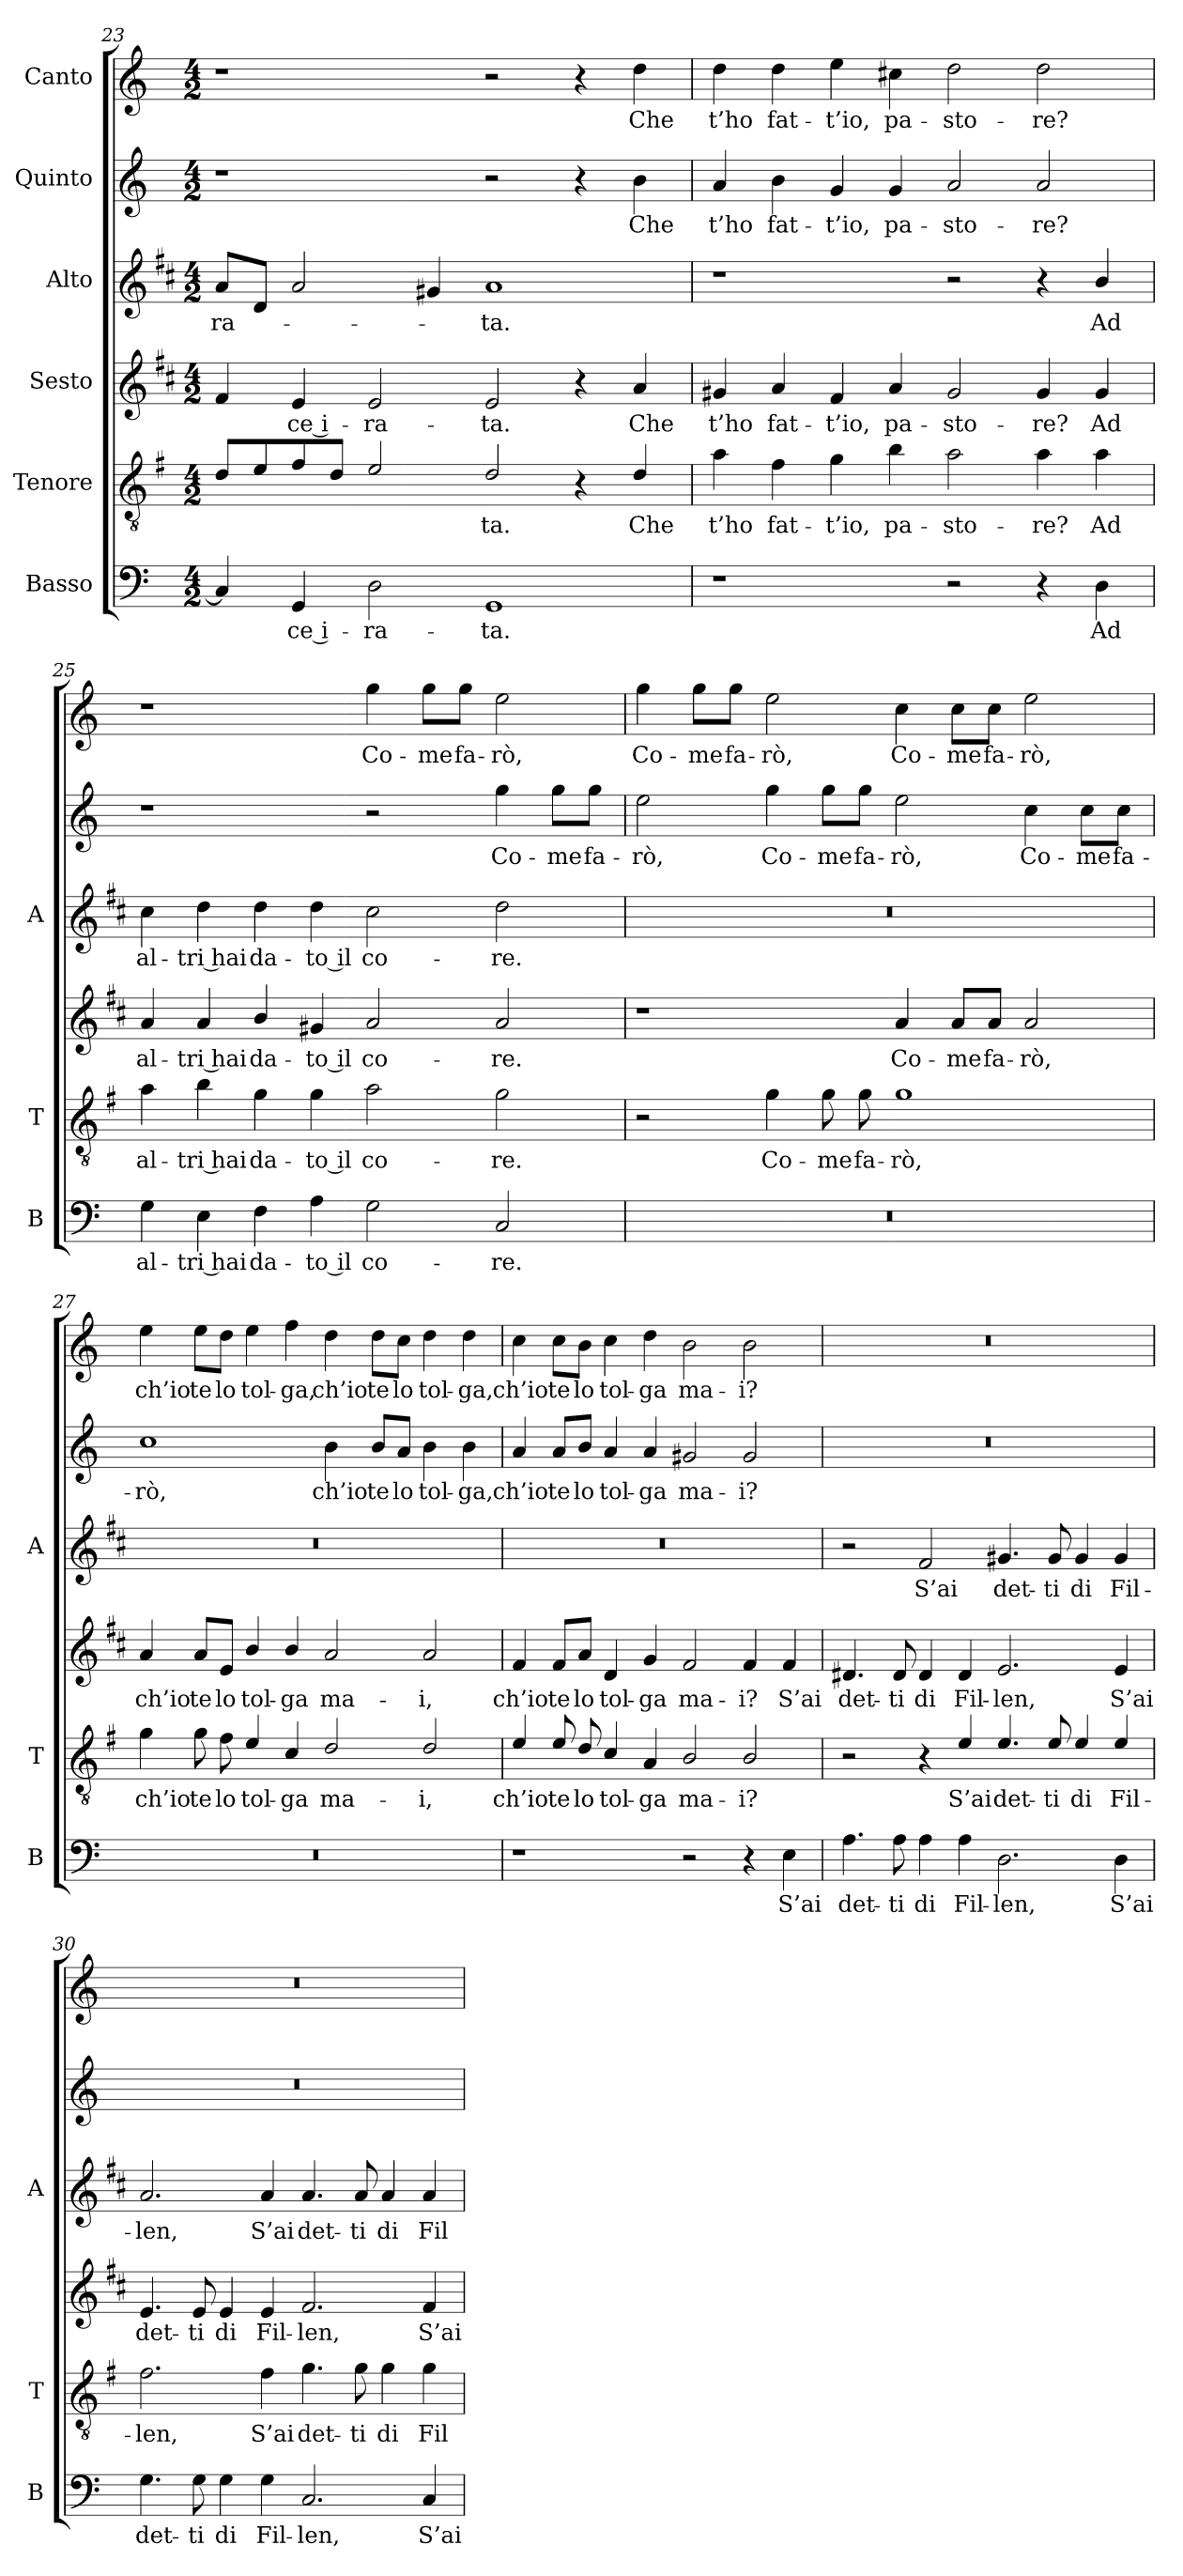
**kern	**text	**kern	**text	**kern	**text	**kern	**text	**kern	**text	**kern	**text
*part6	*part6	*part5	*part5	*part4	*part4	*part3	*part3	*part2	*part2	*part1	*part1
*staff6	*staff6	*staff5	*staff5	*staff4	*staff4	*staff3	*staff3	*staff2	*staff2	*staff1	*staff1
*I"Basso	*	*I"Tenore	*	*I"Sesto	*	*I"Alto	*	*I"Quinto	*	*I"Canto	*
*I'B	*	*I'T	*	*	*	*I'A	*	*	*	*	*
!!LO:LB:g=z
*clefF4	*	*clefGv2	*	*clefG2	*	*clefG2	*	*clefG2	*	*clefG2	*
*	*	*ITrd4c7	*	*ITrd1c2	*	*ITrd1c2	*	*	*	*	*
*k[]	*	*k[]	*	*k[]	*	*k[]	*	*k[]	*	*k[]	*
*C:	*	*C:	*	*C:	*	*C:	*	*C:	*	*C:	*
*M4/2	*	*M4/2	*	*M4/2	*	*M4/2	*	*M4/2	*	*M4/2	*
=23	=23	=23	=23	=23	=23	=23	=23	=23	=23	=23	=23
!	!	!	!	!	!	!	!LO:LY:b	!	!	!	!
4C/]	.	8G/L	.	4e/	.	8g/L	-ra-	1r	.	1r	.
.	.	8A/	.	.	.	8c/J	.	.	.	.	.
!	!LO:LY:b	!	!	!	!LO:LY:b	!	!	!	!	!	!
4GG/	-ce i-	8B/	.	4d/	-ce i-	2g/	.	.	.	.	.
.	.	8G/J	.	.	.	.	.	.	.	.	.
!	!LO:LY:b	!	!	!	!LO:LY:b	!	!	!	!	!	!
2D\	-ra-	2A/	.	2d/	-ra-	.	.	.	.	.	.
.	.	.	.	.	.	4f#X/	.	.	.	.	.
!	!LO:LY:b	!	!LO:LY:b	!	!LO:LY:b	!	!LO:LY:b	!	!	!	!
1GG	-ta.	2G/	-ta.	2d/	-ta.	1g	-ta.	2r	.	2r	.
.	.	4r	.	4r	.	.	.	4r	.	4r	.
!	!	!	!LO:LY:b	!	!LO:LY:b	!	!	!	!LO:LY:b	!	!LO:LY:b
.	.	4G/	Che	4g/	Che	.	.	4b\	Che	4dd\	Che
=24	=24	=24	=24	=24	=24	=24	=24	=24	=24	=24	=24
!	!	!	!LO:LY:b	!	!LO:LY:b	!	!	!	!LO:LY:b	!	!LO:LY:b
1r	.	4d\	t’ho	4f#X/	t’ho	1r	.	4a/	t’ho	4dd\	t’ho
!	!	!	!LO:LY:b	!	!LO:LY:b	!	!	!	!LO:LY:b	!	!LO:LY:b
.	.	4B\	fat-	4g/	fat-	.	.	4b\	fat-	4dd\	fat-
!	!	!	!LO:LY:b	!	!LO:LY:b	!	!	!	!LO:LY:b	!	!LO:LY:b
.	.	4c\	-t’io,	4e/	-t’io,	.	.	4g/	-t’io,	4ee\	-t’io,
!	!	!	!LO:LY:b	!	!LO:LY:b	!	!	!	!LO:LY:b	!	!LO:LY:b
.	.	4e\	pa-	4g/	pa-	.	.	4g/	pa-	4cc#X\	pa-
!	!	!	!LO:LY:b	!	!LO:LY:b	!	!	!	!LO:LY:b	!	!LO:LY:b
2r	.	2d\	-sto-	2f#/	-sto-	2r	.	2a/	-sto-	2dd\	-sto-
!	!	!	!LO:LY:b	!	!LO:LY:b	!	!	!	!LO:LY:b	!	!LO:LY:b
4r	.	4d\	-re?	4f#/	-re?	4r	.	2a/	-re?	2dd\	-re?
!	!LO:LY:b	!	!LO:LY:b	!	!LO:LY:b	!	!LO:LY:b	!	!	!	!
4D\	Ad	4d\	Ad	4f#/	Ad	4a/	Ad	.	.	.	.
=25	=25	=25	=25	=25	=25	=25	=25	=25	=25	=25	=25
!	!LO:LY:b	!	!LO:LY:b	!	!LO:LY:b	!	!LO:LY:b	!	!	!	!
4G\	al-	4d\	al-	4g/	al-	4b\	al-	1r	.	1r	.
!	!LO:LY:b	!	!LO:LY:b	!	!LO:LY:b	!	!LO:LY:b	!	!	!	!
4E\	-tri hai	4e\	-tri hai	4g/	-tri hai	4cc\	-tri hai	.	.	.	.
!	!LO:LY:b	!	!LO:LY:b	!	!LO:LY:b	!	!LO:LY:b	!	!	!	!
4F\	da-	4c\	da-	4a/	da-	4cc\	da-	.	.	.	.
!	!LO:LY:b	!	!LO:LY:b	!	!LO:LY:b	!	!LO:LY:b	!	!	!	!
4A\	-to il	4c\	-to il	4f#X/	-to il	4cc\	-to il	.	.	.	.
!	!LO:LY:b	!	!LO:LY:b	!	!LO:LY:b	!	!LO:LY:b	!	!	!	!LO:LY:b
2G\	co-	2d\	co-	2g/	co-	2b\	co-	2r	.	4gg\	Co-
!	!	!	!	!	!	!	!	!	!	!	!LO:LY:b
.	.	.	.	.	.	.	.	.	.	8gg\L	-me
!	!	!	!	!	!	!	!	!	!	!	!LO:LY:b
.	.	.	.	.	.	.	.	.	.	8gg\J	fa-
!	!LO:LY:b	!	!LO:LY:b	!	!LO:LY:b	!	!LO:LY:b	!	!LO:LY:b	!	!LO:LY:b
2C/	-re.	2c\	-re.	2g/	-re.	2cc\	-re.	4gg\	Co-	2ee\	-rò,
!	!	!	!	!	!	!	!	!	!LO:LY:b	!	!
.	.	.	.	.	.	.	.	8gg\L	-me	.	.
!	!	!	!	!	!	!	!	!	!LO:LY:b	!	!
.	.	.	.	.	.	.	.	8gg\J	fa-	.	.
!!LO:LB:g=z
=26	=26	=26	=26	=26	=26	=26	=26	=26	=26	=26	=26
!	!	!	!	!	!	!	!	!	!LO:LY:b	!	!LO:LY:b
0r	.	2r	.	1r	.	0r	.	2ee\	-rò,	4gg\	Co-
!	!	!	!	!	!	!	!	!	!	!	!LO:LY:b
.	.	.	.	.	.	.	.	.	.	8gg\L	-me
!	!	!	!	!	!	!	!	!	!	!	!LO:LY:b
.	.	.	.	.	.	.	.	.	.	8gg\J	fa-
!	!	!	!LO:LY:b	!	!	!	!	!	!LO:LY:b	!	!LO:LY:b
.	.	4c\	Co-	.	.	.	.	4gg\	Co-	2ee\	-rò,
!	!	!	!LO:LY:b	!	!	!	!	!	!LO:LY:b	!	!
.	.	8c\	-me	.	.	.	.	8gg\L	-me	.	.
!	!	!	!LO:LY:b	!	!	!	!	!	!LO:LY:b	!	!
.	.	8c\	fa-	.	.	.	.	8gg\J	fa-	.	.
!	!	!	!LO:LY:b	!	!LO:LY:b	!	!	!	!LO:LY:b	!	!LO:LY:b
.	.	1c	-rò,	4g/	Co-	.	.	2ee\	-rò,	4cc\	Co-
!	!	!	!	!	!LO:LY:b	!	!	!	!	!	!LO:LY:b
.	.	.	.	8g/L	-me	.	.	.	.	8cc\L	-me
!	!	!	!	!	!LO:LY:b	!	!	!	!	!	!LO:LY:b
.	.	.	.	8g/J	fa-	.	.	.	.	8cc\J	fa-
!	!	!	!	!	!LO:LY:b	!	!	!	!LO:LY:b	!	!LO:LY:b
.	.	.	.	2g/	-rò,	.	.	4cc\	Co-	2ee\	-rò,
!	!	!	!	!	!	!	!	!	!LO:LY:b	!	!
.	.	.	.	.	.	.	.	8cc\L	-me	.	.
!	!	!	!	!	!	!	!	!	!LO:LY:b	!	!
.	.	.	.	.	.	.	.	8cc\J	fa-	.	.
=27	=27	=27	=27	=27	=27	=27	=27	=27	=27	=27	=27
!	!	!	!LO:LY:b	!	!LO:LY:b	!	!	!	!LO:LY:b	!	!LO:LY:b
0r	.	4c\	ch’io	4g/	ch’io	0r	.	1cc	-rò,	4ee\	ch’io
!	!	!	!LO:LY:b	!	!LO:LY:b	!	!	!	!	!	!LO:LY:b
.	.	8c\	te	8g/L	te	.	.	.	.	8ee\L	te
!	!	!	!LO:LY:b	!	!LO:LY:b	!	!	!	!	!	!LO:LY:b
.	.	8B\	lo	8d/J	lo	.	.	.	.	8dd\J	lo
!	!	!	!LO:LY:b	!	!LO:LY:b	!	!	!	!	!	!LO:LY:b
.	.	4A/	tol-	4a/	tol-	.	.	.	.	4ee\	tol-
!	!	!	!LO:LY:b	!	!LO:LY:b	!	!	!	!	!	!LO:LY:b
.	.	4F/	-ga	4a/	-ga	.	.	.	.	4ff\	-ga,
!	!	!	!LO:LY:b	!	!LO:LY:b	!	!	!	!LO:LY:b	!	!LO:LY:b
.	.	2G/	ma-	2g/	ma-	.	.	4b\	ch’io	4dd\	ch’io
!	!	!	!	!	!	!	!	!	!LO:LY:b	!	!LO:LY:b
.	.	.	.	.	.	.	.	8b/L	te	8dd\L	te
!	!	!	!	!	!	!	!	!	!LO:LY:b	!	!LO:LY:b
.	.	.	.	.	.	.	.	8a/J	lo	8cc\J	lo
!	!	!	!LO:LY:b	!	!LO:LY:b	!	!	!	!LO:LY:b	!	!LO:LY:b
.	.	2G/	-i,	2g/	-i,	.	.	4b\	tol-	4dd\	tol-
!	!	!	!	!	!	!	!	!	!LO:LY:b	!	!LO:LY:b
.	.	.	.	.	.	.	.	4b\	-ga,	4dd\	-ga,
=28	=28	=28	=28	=28	=28	=28	=28	=28	=28	=28	=28
!	!	!	!LO:LY:b	!	!LO:LY:b	!	!	!	!LO:LY:b	!	!LO:LY:b
1r	.	4A/	ch’io	4e/	ch’io	0r	.	4a/	ch’io	4cc\	ch’io
!	!	!	!LO:LY:b	!	!LO:LY:b	!	!	!	!LO:LY:b	!	!LO:LY:b
.	.	8A/	te	8e/L	te	.	.	8a/L	te	8cc\L	te
!	!	!	!LO:LY:b	!	!LO:LY:b	!	!	!	!LO:LY:b	!	!LO:LY:b
.	.	8G/	lo	8g/J	lo	.	.	8b/J	lo	8b\J	lo
!	!	!	!LO:LY:b	!	!LO:LY:b	!	!	!	!LO:LY:b	!	!LO:LY:b
.	.	4F/	tol-	4c/	tol-	.	.	4a/	tol-	4cc\	tol-
!	!	!	!LO:LY:b	!	!LO:LY:b	!	!	!	!LO:LY:b	!	!LO:LY:b
.	.	4D/	-ga	4f/	-ga	.	.	4a/	-ga	4dd\	-ga
!	!	!	!LO:LY:b	!	!LO:LY:b	!	!	!	!LO:LY:b	!	!LO:LY:b
2r	.	2E/	ma-	2e/	ma-	.	.	2g#X/	ma-	2b\	ma-
!	!	!	!LO:LY:b	!	!LO:LY:b	!	!	!	!LO:LY:b	!	!LO:LY:b
4r	.	2E/	-i?	4e/	-i?	.	.	2g#/	-i?	2b\	-i?
!	!LO:LY:b	!	!	!	!LO:LY:b	!	!	!	!	!	!
4E\	S’ai	.	.	4e/	S’ai	.	.	.	.	.	.
!!LO:PB:g=z
=29	=29	=29	=29	=29	=29	=29	=29	=29	=29	=29	=29
!	!LO:LY:b	!	!	!	!LO:LY:b	!	!	!	!	!	!
4.A\	det-	2r	.	4.c#X/	det-	2r	.	0r	.	0r	.
!	!LO:LY:b	!	!	!	!LO:LY:b	!	!	!	!	!	!
8A\	-ti	.	.	8c#/	-ti	.	.	.	.	.	.
!	!LO:LY:b	!	!	!	!LO:LY:b	!	!LO:LY:b	!	!	!	!
4A\	di	4r	.	4c#/	di	2e/	S’ai	.	.	.	.
!	!LO:LY:b	!	!LO:LY:b	!	!LO:LY:b	!	!	!	!	!	!
4A\	Fil-	4A/	S’ai	4c#/	Fil-	.	.	.	.	.	.
!	!LO:LY:b	!	!LO:LY:b	!	!LO:LY:b	!	!LO:LY:b	!	!	!	!
2.D\	-len,	4.A/	det-	2.d/	-len,	4.f#X/	det-	.	.	.	.
!	!	!	!LO:LY:b	!	!	!	!LO:LY:b	!	!	!	!
.	.	8A/	-ti	.	.	8f#/	-ti	.	.	.	.
!	!	!	!LO:LY:b	!	!	!	!LO:LY:b	!	!	!	!
.	.	4A/	di	.	.	4f#/	di	.	.	.	.
!	!LO:LY:b	!	!LO:LY:b	!	!LO:LY:b	!	!LO:LY:b	!	!	!	!
4D\	S’ai	4A/	Fil-	4d/	S’ai	4f#/	Fil-	.	.	.	.
=30	=30	=30	=30	=30	=30	=30	=30	=30	=30	=30	=30
!	!LO:LY:b	!	!LO:LY:b	!	!LO:LY:b	!	!LO:LY:b	!	!	!	!
4.G\	det-	2.B\	-len,	4.d/	det-	2.g/	-len,	0r	.	0r	.
!	!LO:LY:b	!	!	!	!LO:LY:b	!	!	!	!	!	!
8G\	-ti	.	.	8d/	-ti	.	.	.	.	.	.
!	!LO:LY:b	!	!	!	!LO:LY:b	!	!	!	!	!	!
4G\	di	.	.	4d/	di	.	.	.	.	.	.
!	!LO:LY:b	!	!LO:LY:b	!	!LO:LY:b	!	!LO:LY:b	!	!	!	!
4G\	Fil-	4B\	S’ai	4d/	Fil-	4g/	S’ai	.	.	.	.
!	!LO:LY:b	!	!LO:LY:b	!	!LO:LY:b	!	!LO:LY:b	!	!	!	!
2.C/	-len,	4.c\	det-	2.e/	-len,	4.g/	det-	.	.	.	.
!	!	!	!LO:LY:b	!	!	!	!LO:LY:b	!	!	!	!
.	.	8c\	-ti	.	.	8g/	-ti	.	.	.	.
!	!	!	!LO:LY:b	!	!	!	!LO:LY:b	!	!	!	!
.	.	4c\	di	.	.	4g/	di	.	.	.	.
!	!LO:LY:b	!	!LO:LY:b	!	!LO:LY:b	!	!LO:LY:b	!	!	!	!
4C/	S’ai	4c\	Fil-	4e/	S’ai	4g/	Fil-	.	.	.	.
=	=	=	=	=	=	=	=	=	=	=	=
*-	*-	*-	*-	*-	*-	*-	*-	*-	*-	*-	*-
